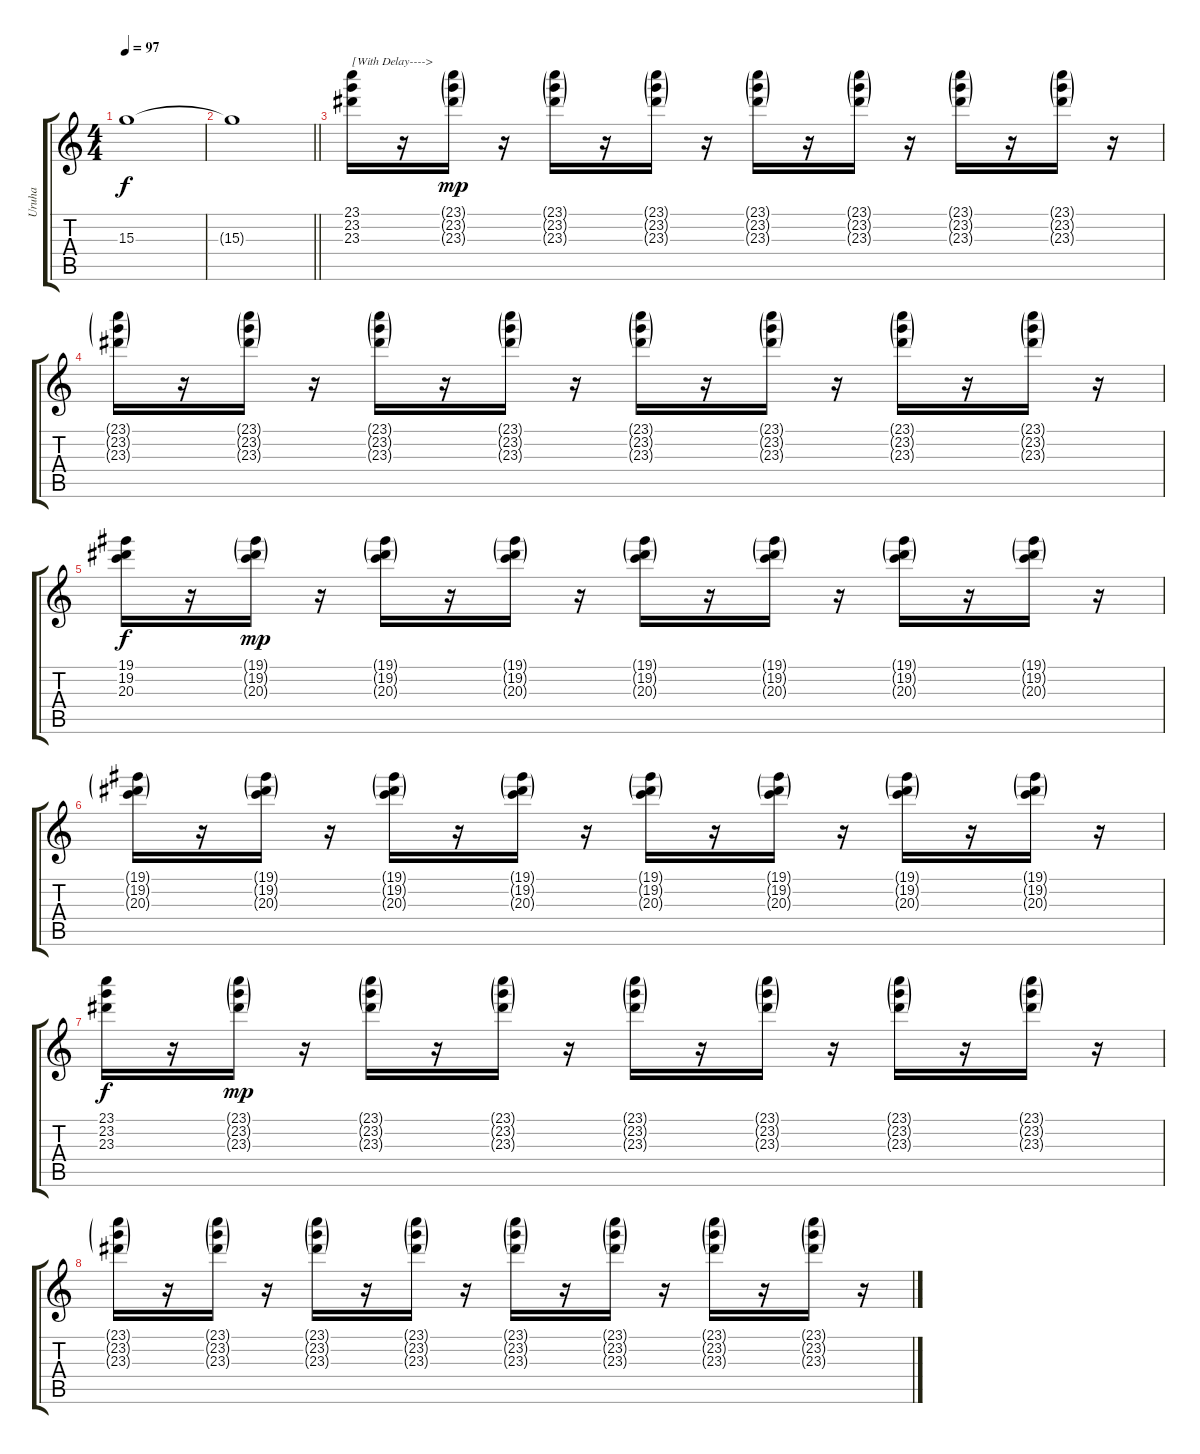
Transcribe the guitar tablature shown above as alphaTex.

\track ("Uruha" "Uruha") {instrument distortionguitar}
\staff {score tabs}
\tuning (Db4 Ab3 E3 B2 Gb2 B1) {hide}
\ts (4 4)
\tempo 97
\clef g2
\ks c
15.3{t}.1{dy f} |
\barLineRight lightlight
15.3{t}.1 |
(23.1 23.2 23.3).16{txt "[With Delay---->" volume 12 instrument distortionguitar} r.16 (23.1{g} 23.2{g} 23.3{g}).16{dy mp} r.16 (23.1{g} 23.2{g} 23.3{g}).16 r.16 (23.1{g} 23.2{g} 23.3{g}).16 r.16 (23.1{g} 23.2{g} 23.3{g}).16 r.16 (23.1{g} 23.2{g} 23.3{g}).16 r.16 (23.1{g} 23.2{g} 23.3{g}).16 r.16 (23.1{g} 23.2{g} 23.3{g}).16 r.16 |
(23.1{g} 23.2{g} 23.3{g}).16 r.16 (23.1{g} 23.2{g} 23.3{g}).16 r.16 (23.1{g} 23.2{g} 23.3{g}).16 r.16 (23.1{g} 23.2{g} 23.3{g}).16 r.16 (23.1{g} 23.2{g} 23.3{g}).16 r.16 (23.1{g} 23.2{g} 23.3{g}).16 r.16 (23.1{g} 23.2{g} 23.3{g}).16 r.16 (23.1{g} 23.2{g} 23.3{g}).16 r.16 |
(19.1 19.2 20.3).16{dy f} r.16 (19.1{g} 19.2{g} 20.3{g}).16{dy mp} r.16 (19.1{g} 19.2{g} 20.3{g}).16 r.16 (19.1{g} 19.2{g} 20.3{g}).16 r.16 (19.1{g} 19.2{g} 20.3{g}).16 r.16 (19.1{g} 19.2{g} 20.3{g}).16 r.16 (19.1{g} 19.2{g} 20.3{g}).16 r.16 (19.1{g} 19.2{g} 20.3{g}).16 r.16 |
(19.1{g} 19.2{g} 20.3{g}).16 r.16 (19.1{g} 19.2{g} 20.3{g}).16 r.16 (19.1{g} 19.2{g} 20.3{g}).16 r.16 (19.1{g} 19.2{g} 20.3{g}).16 r.16 (19.1{g} 19.2{g} 20.3{g}).16 r.16 (19.1{g} 19.2{g} 20.3{g}).16 r.16 (19.1{g} 19.2{g} 20.3{g}).16 r.16 (19.1{g} 19.2{g} 20.3{g}).16 r.16 |
(23.1 23.2 23.3).16{dy f} r.16 (23.1{g} 23.2{g} 23.3{g}).16{dy mp} r.16 (23.1{g} 23.2{g} 23.3{g}).16 r.16 (23.1{g} 23.2{g} 23.3{g}).16 r.16 (23.1{g} 23.2{g} 23.3{g}).16 r.16 (23.1{g} 23.2{g} 23.3{g}).16 r.16 (23.1{g} 23.2{g} 23.3{g}).16 r.16 (23.1{g} 23.2{g} 23.3{g}).16 r.16 |
(23.1{g} 23.2{g} 23.3{g}).16 r.16 (23.1{g} 23.2{g} 23.3{g}).16 r.16 (23.1{g} 23.2{g} 23.3{g}).16 r.16 (23.1{g} 23.2{g} 23.3{g}).16 r.16 (23.1{g} 23.2{g} 23.3{g}).16 r.16 (23.1{g} 23.2{g} 23.3{g}).16 r.16 (23.1{g} 23.2{g} 23.3{g}).16 r.16 (23.1{g} 23.2{g} 23.3{g}).16 r.16
